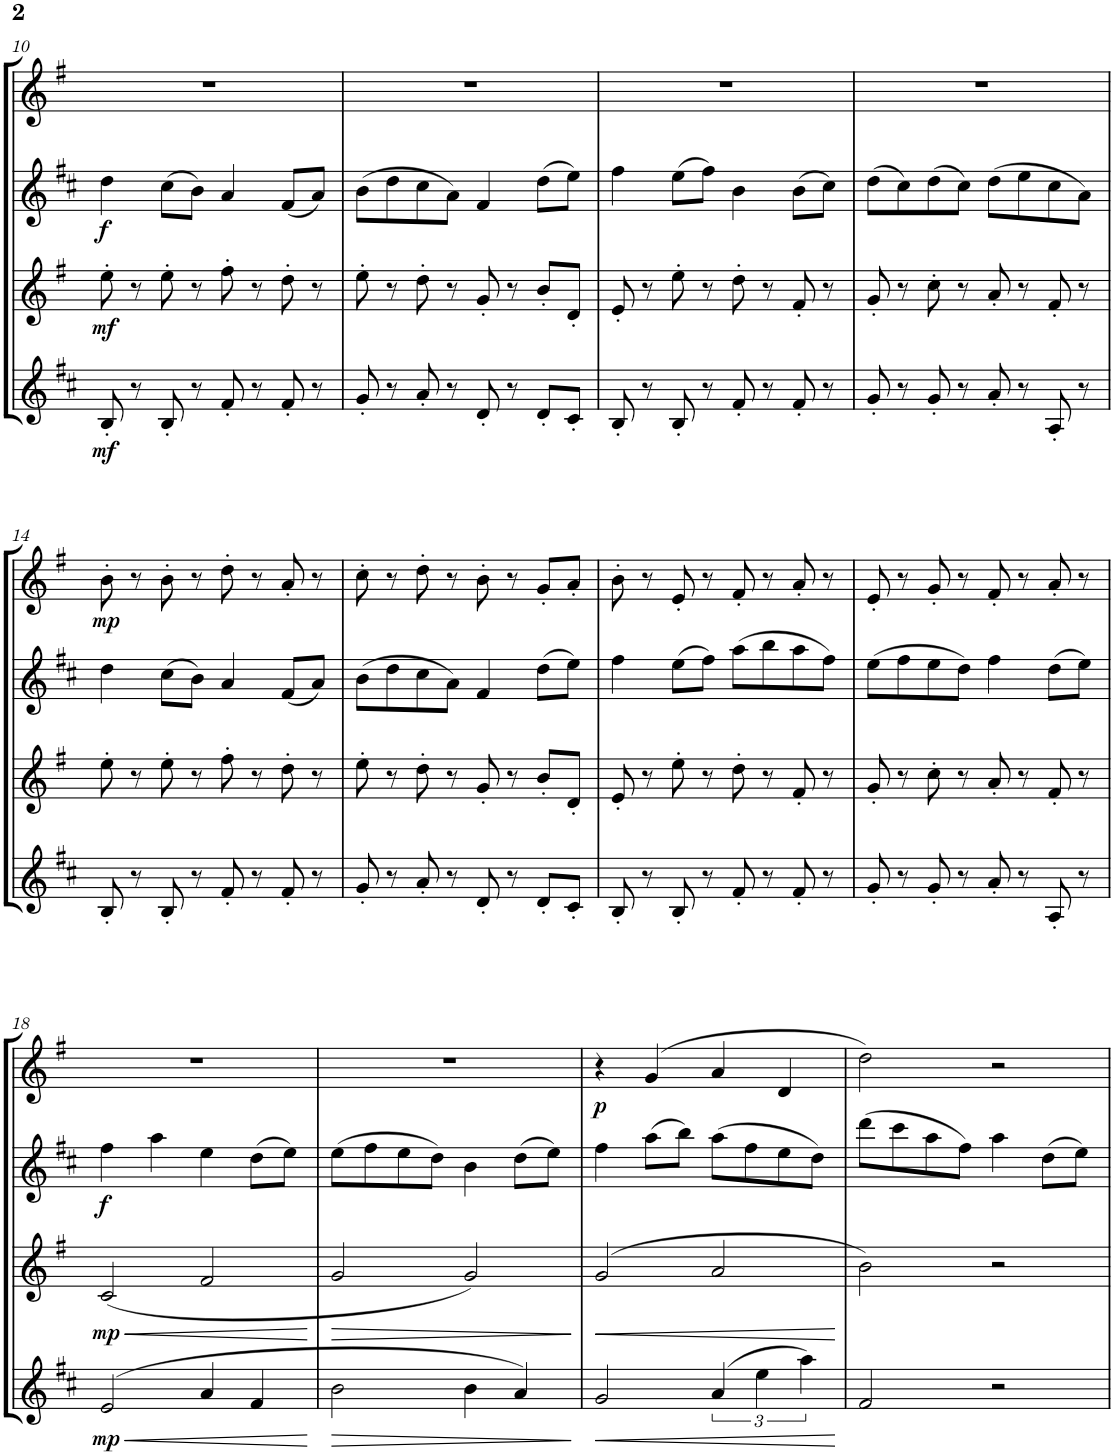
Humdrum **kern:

**kern	**dynam	**kern	**dynam	**kern	**dynam	**kern	**dynam
*part4	*part4	*part3	*part3	*part2	*part2	*part1	*part1
*staff4	*staff4	*staff3	*staff3	*staff2	*staff2	*staff1	*staff1
*I"Baritone Saxophone	*	*I"Tenor Saxophone	*	*I"Alto Saxophone	*	*I"Soprano Saxophone	*
*I'Bar Sax	*	*I'T Sax	*	*I'A Sax	*	*I'S Sax	*
!!LO:PB:g=z
*clefG2	*	*clefG2	*	*clefG2	*	*clefG2	*
*Trd12c21	*	*Trd8c14	*	*Trd5c9	*	*Trd1c2	*
*k[f#c#]	*	*k[f#]	*	*k[f#c#]	*	*k[f#]	*
*M4/4	*	*M4/4	*	*M4/4	*	*M4/4	*
=10	=10	=10	=10	=10	=10	=10	=10
!	!LO:DY:b	!	!LO:DY:b	!	!LO:DY:b	!	!
8B'/	mf	8ee'\	mf	4dd\	f	1r	.
8r	.	8r	.	.	.	.	.
8B'/	.	8ee'\	.	(8cc#\L	.	.	.
8r	.	8r	.	8b\J)	.	.	.
8f#'/	.	8ff#'\	.	4a/	.	.	.
8r	.	8r	.	.	.	.	.
8f#'/	.	8dd'\	.	(8f#/L	.	.	.
8r	.	8r	.	8a/J)	.	.	.
=11	=11	=11	=11	=11	=11	=11	=11
8g'/	.	8ee'\	.	(8b\L	.	1r	.
8r	.	8r	.	8dd\	.	.	.
8a'/	.	8dd'\	.	8cc#\	.	.	.
8r	.	8r	.	8a\J)	.	.	.
8d'/	.	8g'/	.	4f#/	.	.	.
8r	.	8r	.	.	.	.	.
8d'/L	.	8b'/L	.	(8dd\L	.	.	.
8c#'/J	.	8d'/J	.	8ee\J)	.	.	.
=12	=12	=12	=12	=12	=12	=12	=12
8B'/	.	8e'/	.	4ff#\	.	1r	.
8r	.	8r	.	.	.	.	.
8B'/	.	8ee'\	.	(8ee\L	.	.	.
8r	.	8r	.	8ff#\J)	.	.	.
8f#'/	.	8dd'\	.	4b\	.	.	.
8r	.	8r	.	.	.	.	.
8f#'/	.	8f#'/	.	(8b\L	.	.	.
8r	.	8r	.	8cc#\J)	.	.	.
=13	=13	=13	=13	=13	=13	=13	=13
8g'/	.	8g'/	.	(8dd\L	.	1r	.
8r	.	8r	.	8cc#\)	.	.	.
8g'/	.	8cc'\	.	(8dd\	.	.	.
8r	.	8r	.	8cc#\J)	.	.	.
8a'/	.	8a'/	.	(8dd\L	.	.	.
8r	.	8r	.	8ee\	.	.	.
8A'/	.	8f#'/	.	8cc#\	.	.	.
8r	.	8r	.	8a\J)	.	.	.
!!LO:LB:g=z
=14	=14	=14	=14	=14	=14	=14	=14
!	!	!	!	!	!	!	!LO:DY:b
8B'/	.	8ee'\	.	4dd\	.	8b'\	mp
8r	.	8r	.	.	.	8r	.
8B'/	.	8ee'\	.	(8cc#\L	.	8b'\	.
8r	.	8r	.	8b\J)	.	8r	.
8f#'/	.	8ff#'\	.	4a/	.	8dd'\	.
8r	.	8r	.	.	.	8r	.
8f#'/	.	8dd'\	.	(8f#/L	.	8a'/	.
8r	.	8r	.	8a/J)	.	8r	.
=15	=15	=15	=15	=15	=15	=15	=15
8g'/	.	8ee'\	.	(8b\L	.	8cc'\	.
8r	.	8r	.	8dd\	.	8r	.
8a'/	.	8dd'\	.	8cc#\	.	8dd'\	.
8r	.	8r	.	8a\J)	.	8r	.
8d'/	.	8g'/	.	4f#/	.	8b'\	.
8r	.	8r	.	.	.	8r	.
8d'/L	.	8b'/L	.	(8dd\L	.	8g'/L	.
8c#'/J	.	8d'/J	.	8ee\J)	.	8a'/J	.
=16	=16	=16	=16	=16	=16	=16	=16
8B'/	.	8e'/	.	4ff#\	.	8b'\	.
8r	.	8r	.	.	.	8r	.
8B'/	.	8ee'\	.	(8ee\L	.	8e'/	.
8r	.	8r	.	8ff#\J)	.	8r	.
8f#'/	.	8dd'\	.	(8aa\L	.	8f#'/	.
8r	.	8r	.	8bb\	.	8r	.
8f#'/	.	8f#'/	.	8aa\	.	8a'/	.
8r	.	8r	.	8ff#\J)	.	8r	.
=17	=17	=17	=17	=17	=17	=17	=17
8g'/	.	8g'/	.	(8ee\L	.	8e'/	.
8r	.	8r	.	8ff#\	.	8r	.
8g'/	.	8cc'\	.	8ee\	.	8g'/	.
8r	.	8r	.	8dd\J)	.	8r	.
8a'/	.	8a'/	.	4ff#\	.	8f#'/	.
8r	.	8r	.	.	.	8r	.
8A'/	.	8f#'/	.	(8dd\L	.	8a'/	.
8r	.	8r	.	8ee\J)	.	8r	.
!!LO:LB:g=z
=18	=18	=18	=18	=18	=18	=18	=18
!	!LO:HP:b	!	!LO:HP:b	!	!	!	!
!	!LO:DY:n=1:b	!	!LO:DY:n=1:b	!	!LO:DY:b	!	!
(2e/	< mp	(2c/	< mp	4ff#\	f	1r	.
.	.	.	.	4aa\	.	.	.
4a/	.	2f#/	.	4ee\	.	.	.
4f#/	.	.	.	(8dd\L	.	.	.
.	.	.	.	8ee\J)	.	.	.
.	[	.	[	.	.	.	.
=19	=19	=19	=19	=19	=19	=19	=19
!	!LO:HP:b	!	!LO:HP:b	!	!	!	!
2b\	>	2g/	>	(8ee\L	.	1r	.
.	.	.	.	8ff#\	.	.	.
.	.	.	.	8ee\	.	.	.
.	.	.	.	8dd\J)	.	.	.
4b\	.	2g/)	.	4b\	.	.	.
4a/)	.	.	.	(8dd\L	.	.	.
.	.	.	.	8ee\J)	.	.	.
.	]	.	]	.	.	.	.
=20	=20	=20	=20	=20	=20	=20	=20
!	!LO:HP:b	!	!LO:HP:b	!	!	!	!LO:DY:b
2g/	<	(2g/	<	4ff#\	.	4r	p
.	.	.	.	(8aa\L	.	(4g/	.
.	.	.	.	8bb\J)	.	.	.
(6a/	.	2a/	.	(8aa\L	.	4a/	.
.	.	.	.	8ff#\	.	.	.
6ee\	.	.	.	.	.	.	.
.	.	.	.	8ee\	.	4d/	.
6aa\)	.	.	.	.	.	.	.
.	.	.	.	8dd\J)	.	.	.
.	[	.	[	.	.	.	.
=21	=21	=21	=21	=21	=21	=21	=21
2f#/	.	2b\)	.	(8ddd\L	.	2dd\)	.
.	.	.	.	8ccc#\	.	.	.
.	.	.	.	8aa\	.	.	.
.	.	.	.	8ff#\J)	.	.	.
2r	.	2r	.	4aa\	.	2r	.
.	.	.	.	(8dd\L	.	.	.
.	.	.	.	8ee\J)	.	.	.
=	=	=	=	=	=	=	=
*-	*-	*-	*-	*-	*-	*-	*-
